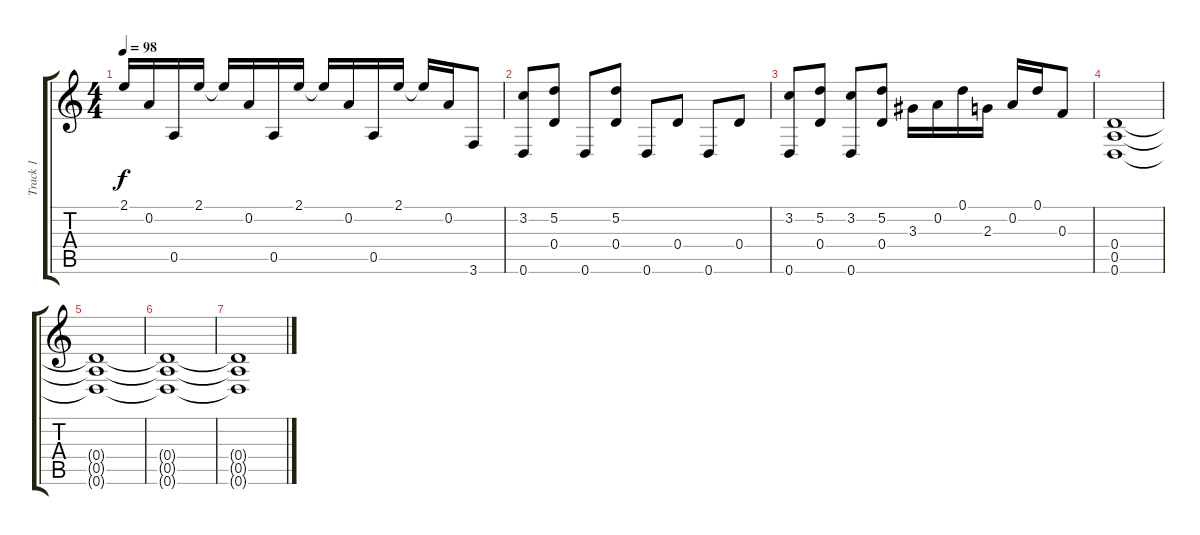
\track ("Track 1" "Track 1") {instrument acousticguitarsteel}
\staff {score tabs}
\tuning (D4 A3 F3 D3 A2 D2) {hide}
\ts (4 4)
\tempo 98
\clef g2
\ks c
2.1{t}.16{dy f} 0.2.16 0.5.16 2.1.16 2.1{t}.16 0.2.16 0.5.16 2.1.16 2.1{t}.16 0.2.16 0.5.16 2.1.16 2.1{t}.16 0.2.16 3.6.8 |
(3.2 0.6).8 (5.2 0.4).8 0.6.8 (5.2 0.4).8 0.6.8 0.4.8 0.6.8 0.4.8 |
(3.2 0.6).8 (5.2 0.4).8 (3.2 0.6).8 (5.2 0.4).8 3.3.16 0.2.16 0.1.16 2.3.16 0.2.16 0.1.16 0.3.8 |
(0.4 0.5 0.6).1 |
(0.4{t} 0.5{t} 0.6{t}).1 |
(0.4{t} 0.5{t} 0.6{t}).1 |
(0.4{t} 0.5{t} 0.6{t}).1
